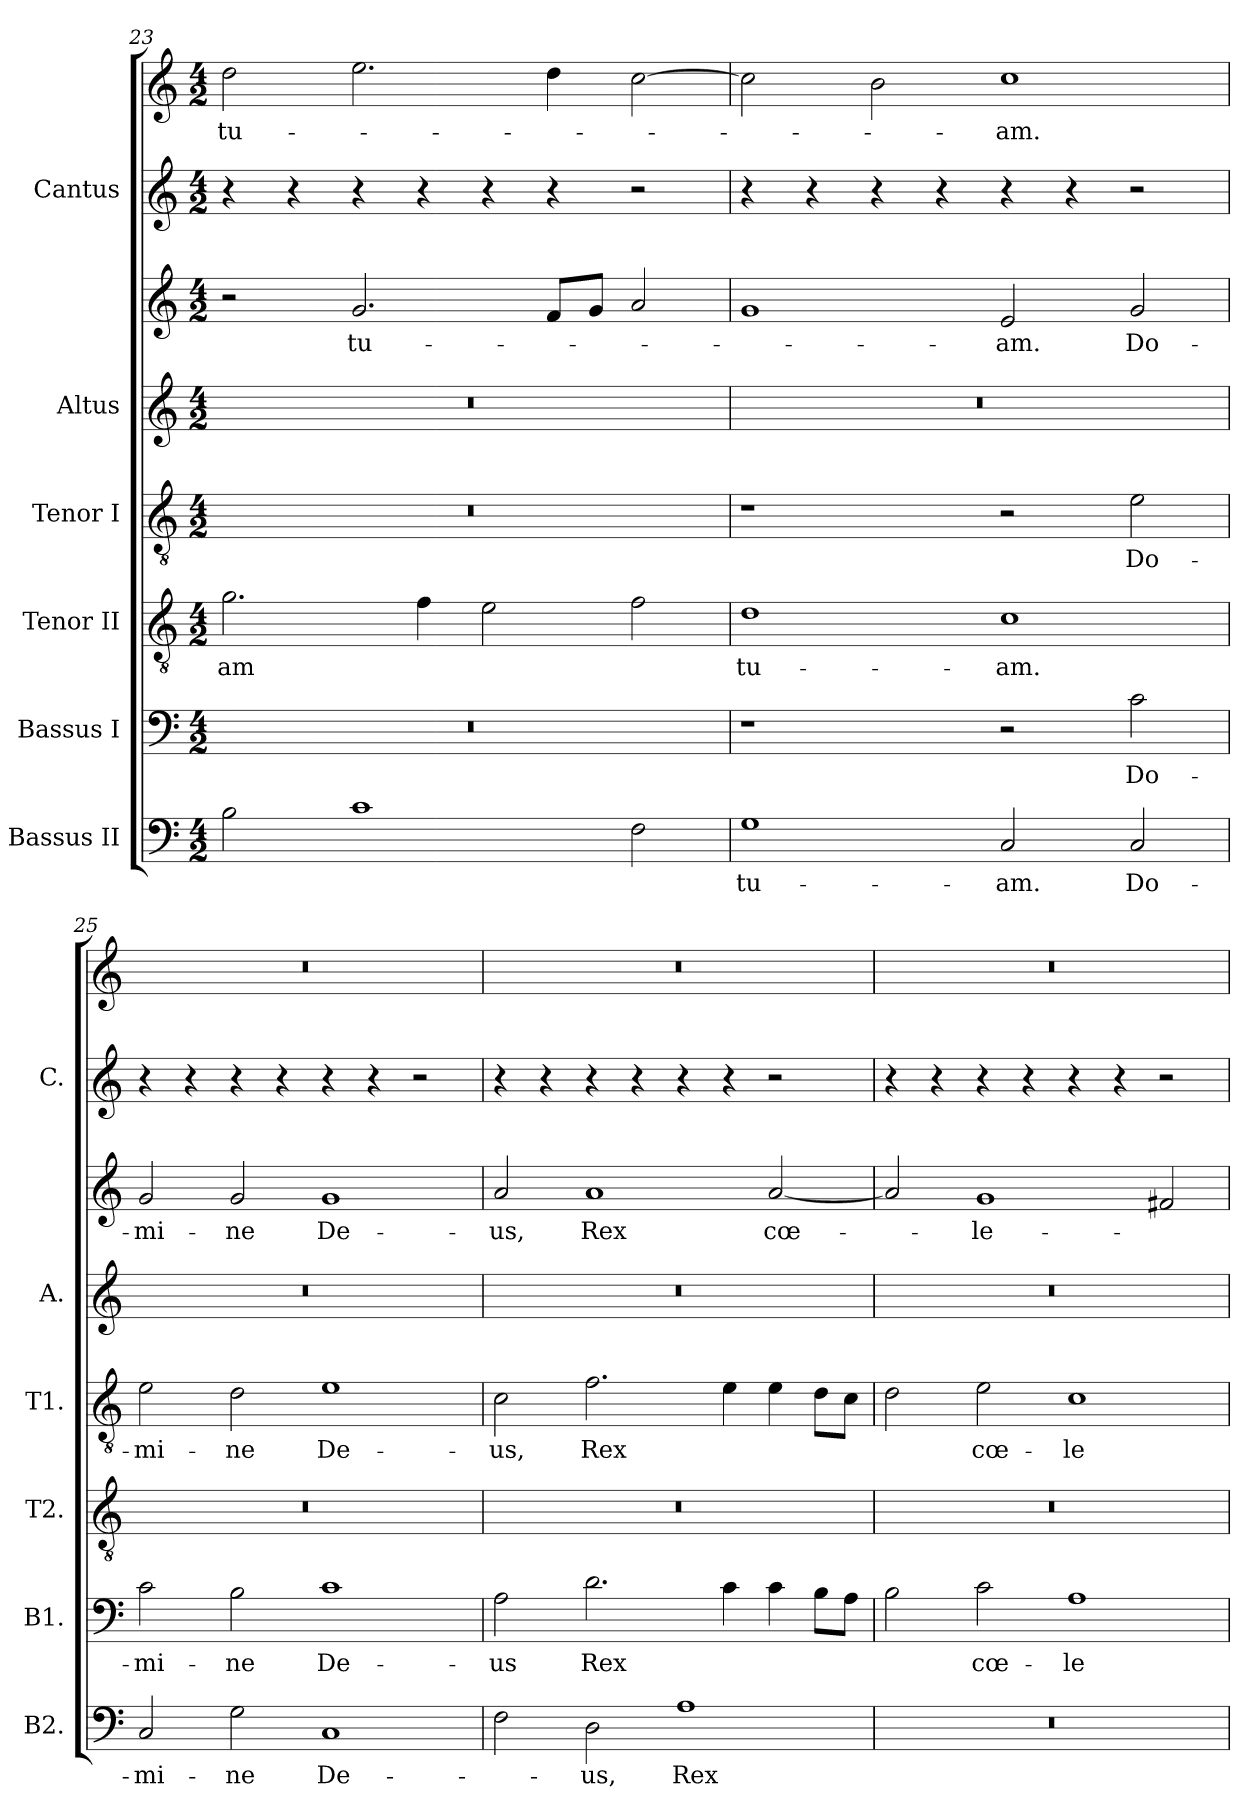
**kern	**text	**kern	**text	**kern	**text	**kern	**text	**kern	**kern	**text	**kern	**kern	**text
*part6	*part6	*part5	*part5	*part4	*part4	*part3	*part3	*part2	*part2	*part2	*part1	*part1	*part1
*staff8	*staff8	*staff7	*staff7	*staff6	*staff6	*staff5	*staff5	*staff4	*staff3	*staff3	*staff2	*staff1	*staff1
*I"Bassus II	*	*I"Bassus I	*	*I"Tenor II	*	*I"Tenor I	*	*I"Altus	*	*	*I"Cantus	*	*
*I'B2.	*	*I'B1.	*	*I'T2.	*	*I'T1.	*	*I'A.	*	*	*I'C.	*	*
*clefF4	*	*clefF4	*	*clefGv2	*	*clefGv2	*	*clefG2	*clefG2	*	*clefG2	*clefG2	*
*	*	*	*	*ITrd7c12	*	*ITrd7c12	*	*	*	*	*	*	*
*k[]	*	*k[]	*	*k[]	*	*k[]	*	*k[]	*k[]	*	*k[]	*k[]	*
*C:	*	*C:	*	*C:	*	*C:	*	*C:	*C:	*	*C:	*C:	*
*M4/2	*	*M4/2	*	*M4/2	*	*M4/2	*	*M4/2	*M4/2	*	*M4/2	*M4/2	*
=23	=23	=23	=23	=23	=23	=23	=23	=23	=23	=23	=23	=23	=23
!	!	!LO:N:vis=1	!	!	!	!	!	!	!	!	!	!	!
!	!	!	!	!	!LO:LY:b:color=#000000	!LO:N:vis=1	!	!LO:N:vis=1	!	!	!	!	!
!	!	!	!	!	!	!	!	!	!	!	!	!	!LO:LY:b:color=#000000
2Bi\	.	0r	.	2.Gi\	-am	0r	.	0r	2r	.	4r	2ddi\	tu-
.	.	.	.	.	.	.	.	.	.	.	4r	.	.
!	!	!	!	!	!	!	!	!	!	!LO:LY:b:color=#000000	!	!	!
1ci	.	.	.	.	.	.	.	.	2.gi/	tu-	4r	2.eei\	.
.	.	.	.	4Fi\	.	.	.	.	.	.	4r	.	.
.	.	.	.	2Ei\	.	.	.	.	.	.	4r	.	.
.	.	.	.	.	.	.	.	.	8fi/L	.	4r	4ddi\	.
.	.	.	.	.	.	.	.	.	8gi/J	.	.	.	.
2Fi\	.	.	.	2Fi\	.	.	.	.	2ai/	.	2r	[2cci\	.
=24	=24	=24	=24	=24	=24	=24	=24	=24	=24	=24	=24	=24	=24
!	!LO:LY:b:color=#000000	!	!	!	!	!	!	!	!	!	!	!	!
!	!	!	!	!	!LO:LY:b:color=#000000	!	!	!LO:N:vis=1	!	!	!	!	!
1Gi	tu-	1r	.	1Di	tu-	1r	.	0r	1gi	.	4r	2cci\]	.
.	.	.	.	.	.	.	.	.	.	.	4r	.	.
.	.	.	.	.	.	.	.	.	.	.	4r	2bi\	.
.	.	.	.	.	.	.	.	.	.	.	4r	.	.
!	!LO:LY:b:color=#000000	!	!	!	!	!	!	!	!	!	!	!	!
!	!	!	!	!	!LO:LY:b:color=#000000	!	!	!	!	!	!	!	!
!	!	!	!	!	!	!	!	!	!	!LO:LY:b:color=#000000	!	!	!
!	!	!	!	!	!	!	!	!	!	!	!	!	!LO:LY:b:color=#000000
2Ci/	-am.	2r	.	1Ci	-am.	2r	.	.	2ei/	-am.	4r	1cci	-am.
.	.	.	.	.	.	.	.	.	.	.	4r	.	.
!	!LO:LY:b:color=#000000	!	!	!	!	!	!	!	!	!	!	!	!
!	!	!	!LO:LY:b:color=#000000	!	!	!	!	!	!	!	!	!	!
!	!	!	!	!	!	!	!LO:LY:b:color=#000000	!	!	!	!	!	!
!	!	!	!	!	!	!	!	!	!	!LO:LY:b:color=#000000	!	!	!
2Ci/	Do-	2ci\	Do-	.	.	2Ei\	Do-	.	2gi/	Do-	2r	.	.
=25	=25	=25	=25	=25	=25	=25	=25	=25	=25	=25	=25	=25	=25
!	!LO:LY:b:color=#000000	!	!	!	!	!	!	!	!	!	!	!	!
!	!	!	!LO:LY:b:color=#000000	!LO:N:vis=1	!	!	!	!	!	!	!	!	!
!	!	!	!	!	!	!	!LO:LY:b:color=#000000	!LO:N:vis=1	!	!	!	!	!
!	!	!	!	!	!	!	!	!	!	!LO:LY:b:color=#000000	!	!LO:N:vis=1	!
2Ci/	-mi-	2ci\	-mi-	0r	.	2Ei\	-mi-	0r	2gi/	-mi-	4r	0r	.
.	.	.	.	.	.	.	.	.	.	.	4r	.	.
!	!LO:LY:b:color=#000000	!	!	!	!	!	!	!	!	!	!	!	!
!	!	!	!LO:LY:b:color=#000000	!	!	!	!	!	!	!	!	!	!
!	!	!	!	!	!	!	!LO:LY:b:color=#000000	!	!	!	!	!	!
!	!	!	!	!	!	!	!	!	!	!LO:LY:b:color=#000000	!	!	!
2Gi\	-ne	2Bi\	-ne	.	.	2Di\	-ne	.	2gi/	-ne	4r	.	.
.	.	.	.	.	.	.	.	.	.	.	4r	.	.
!	!LO:LY:b:color=#000000	!	!	!	!	!	!	!	!	!	!	!	!
!	!	!	!LO:LY:b:color=#000000	!	!	!	!	!	!	!	!	!	!
!	!	!	!	!	!	!	!LO:LY:b:color=#000000	!	!	!	!	!	!
!	!	!	!	!	!	!	!	!	!	!LO:LY:b:color=#000000	!	!	!
1Ci	De-	1ci	De-	.	.	1Ei	De-	.	1gi	De-	4r	.	.
.	.	.	.	.	.	.	.	.	.	.	4r	.	.
.	.	.	.	.	.	.	.	.	.	.	2r	.	.
=26	=26	=26	=26	=26	=26	=26	=26	=26	=26	=26	=26	=26	=26
!	!	!	!LO:LY:b:color=#000000	!LO:N:vis=1	!	!	!	!	!	!	!	!	!
!	!	!	!	!	!	!	!LO:LY:b:color=#000000	!LO:N:vis=1	!	!	!	!	!
!	!	!	!	!	!	!	!	!	!	!LO:LY:b:color=#000000	!	!LO:N:vis=1	!
2Fi\	.	2Ai\	-us	0r	.	2Ci\	-us,	0r	2ai/	-us,	4r	0r	.
.	.	.	.	.	.	.	.	.	.	.	4r	.	.
!	!LO:LY:b:color=#000000	!	!	!	!	!	!	!	!	!	!	!	!
!	!	!	!LO:LY:b:color=#000000	!	!	!	!	!	!	!	!	!	!
!	!	!	!	!	!	!	!LO:LY:b:color=#000000	!	!	!	!	!	!
!	!	!	!	!	!	!	!	!	!	!LO:LY:b:color=#000000	!	!	!
2Di\	-us,	2.di\	Rex	.	.	2.Fi\	Rex	.	1ai	Rex	4r	.	.
.	.	.	.	.	.	.	.	.	.	.	4r	.	.
!	!LO:LY:b:color=#000000	!	!	!	!	!	!	!	!	!	!	!	!
1Ai	Rex	.	.	.	.	.	.	.	.	.	4r	.	.
.	.	4ci\	.	.	.	4Ei\	.	.	.	.	4r	.	.
!	!	!	!	!	!	!	!	!	!	!LO:LY:b:color=#000000	!	!	!
.	.	4ci\	.	.	.	4Ei\	.	.	[2ai/	cœ-	2r	.	.
.	.	8Bi\L	.	.	.	8Di\L	.	.	.	.	.	.	.
.	.	8Ai\J	.	.	.	8Ci\J	.	.	.	.	.	.	.
=27	=27	=27	=27	=27	=27	=27	=27	=27	=27	=27	=27	=27	=27
!LO:N:vis=1	!	!	!	!LO:N:vis=1	!	!	!	!LO:N:vis=1	!	!	!	!LO:N:vis=1	!
0r	.	2Bi\	.	0r	.	2Di\	.	0r	2ai/]	.	4r	0r	.
.	.	.	.	.	.	.	.	.	.	.	4r	.	.
!	!	!	!LO:LY:b:color=#000000	!	!	!	!	!	!	!	!	!	!
!	!	!	!	!	!	!	!LO:LY:b:color=#000000	!	!	!	!	!	!
!	!	!	!	!	!	!	!	!	!	!LO:LY:b:color=#000000	!	!	!
.	.	2ci\	cœ-	.	.	2Ei\	cœ-	.	1gi	-le-	4r	.	.
.	.	.	.	.	.	.	.	.	.	.	4r	.	.
!	!	!	!LO:LY:b:color=#000000	!	!	!	!	!	!	!	!	!	!
!	!	!	!	!	!	!	!LO:LY:b:color=#000000	!	!	!	!	!	!
.	.	1Ai	-le-	.	.	1Ci	-le-	.	.	.	4r	.	.
.	.	.	.	.	.	.	.	.	.	.	4r	.	.
.	.	.	.	.	.	.	.	.	2f#Xi/	.	2r	.	.
=	=	=	=	=	=	=	=	=	=	=	=	=	=
*-	*-	*-	*-	*-	*-	*-	*-	*-	*-	*-	*-	*-	*-
